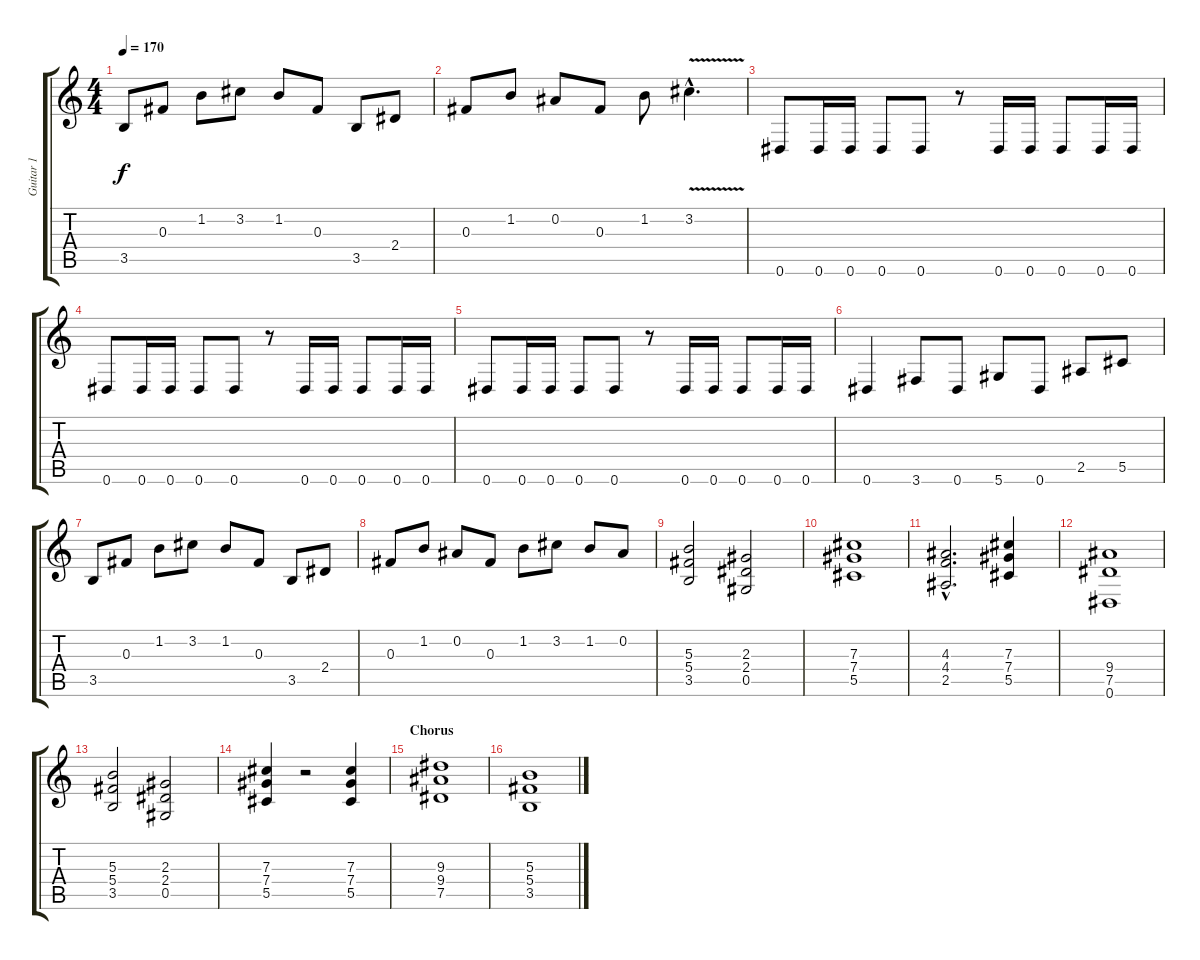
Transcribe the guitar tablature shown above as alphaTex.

\track ("Guitar 1" "Guitar 1") {instrument overdrivenguitar}
\staff {score tabs}
\tuning (Eb4 Bb3 Gb3 Db3 Ab2 Eb2) {hide}
\ts (4 4)
\tempo 170
\clef g2
\ks c
3.5.8{dy f} 0.3.8 1.2.8 3.2.8 1.2.8 0.3.8 3.5.8 2.4.8 |
0.3.8 1.2.8 0.2.8 0.3.8 1.2.8 3.2{v hac}.4{d} |
0.6.8 0.6.16 0.6.16 0.6.8 0.6.8 r.8 0.6.16 0.6.16 0.6.8 0.6.16 0.6.16 |
0.6.8 0.6.16 0.6.16 0.6.8 0.6.8 r.8 0.6.16 0.6.16 0.6.8 0.6.16 0.6.16 |
0.6.8 0.6.16 0.6.16 0.6.8 0.6.8 r.8 0.6.16 0.6.16 0.6.8 0.6.16 0.6.16 |
0.6.4 3.6.8 0.6.8 5.6.8 0.6.8 2.5.8 5.5.8 |
3.5.8 0.3.8 1.2.8 3.2.8 1.2.8 0.3.8 3.5.8 2.4.8 |
0.3.8 1.2.8 0.2.8 0.3.8 1.2.8 3.2.8 1.2.8 0.2.8 |
\section ("" "")
(5.3 5.4 3.5).2 (2.3 2.4 0.5).2 |
(7.3 7.4 5.5).1 |
(4.3{hac} 4.4{hac} 2.5{hac}).2{d} (7.3 7.4 5.5).4 |
(9.4 7.5 0.6).1 |
(5.3 5.4 3.5).2 (2.3 2.4 0.5).2 |
(7.3 7.4 5.5).4 r.2 (7.3 7.4 5.5).4 |
\section ("" "Chorus")
(9.3 9.4 7.5).1 |
(5.3 5.4 3.5).1
